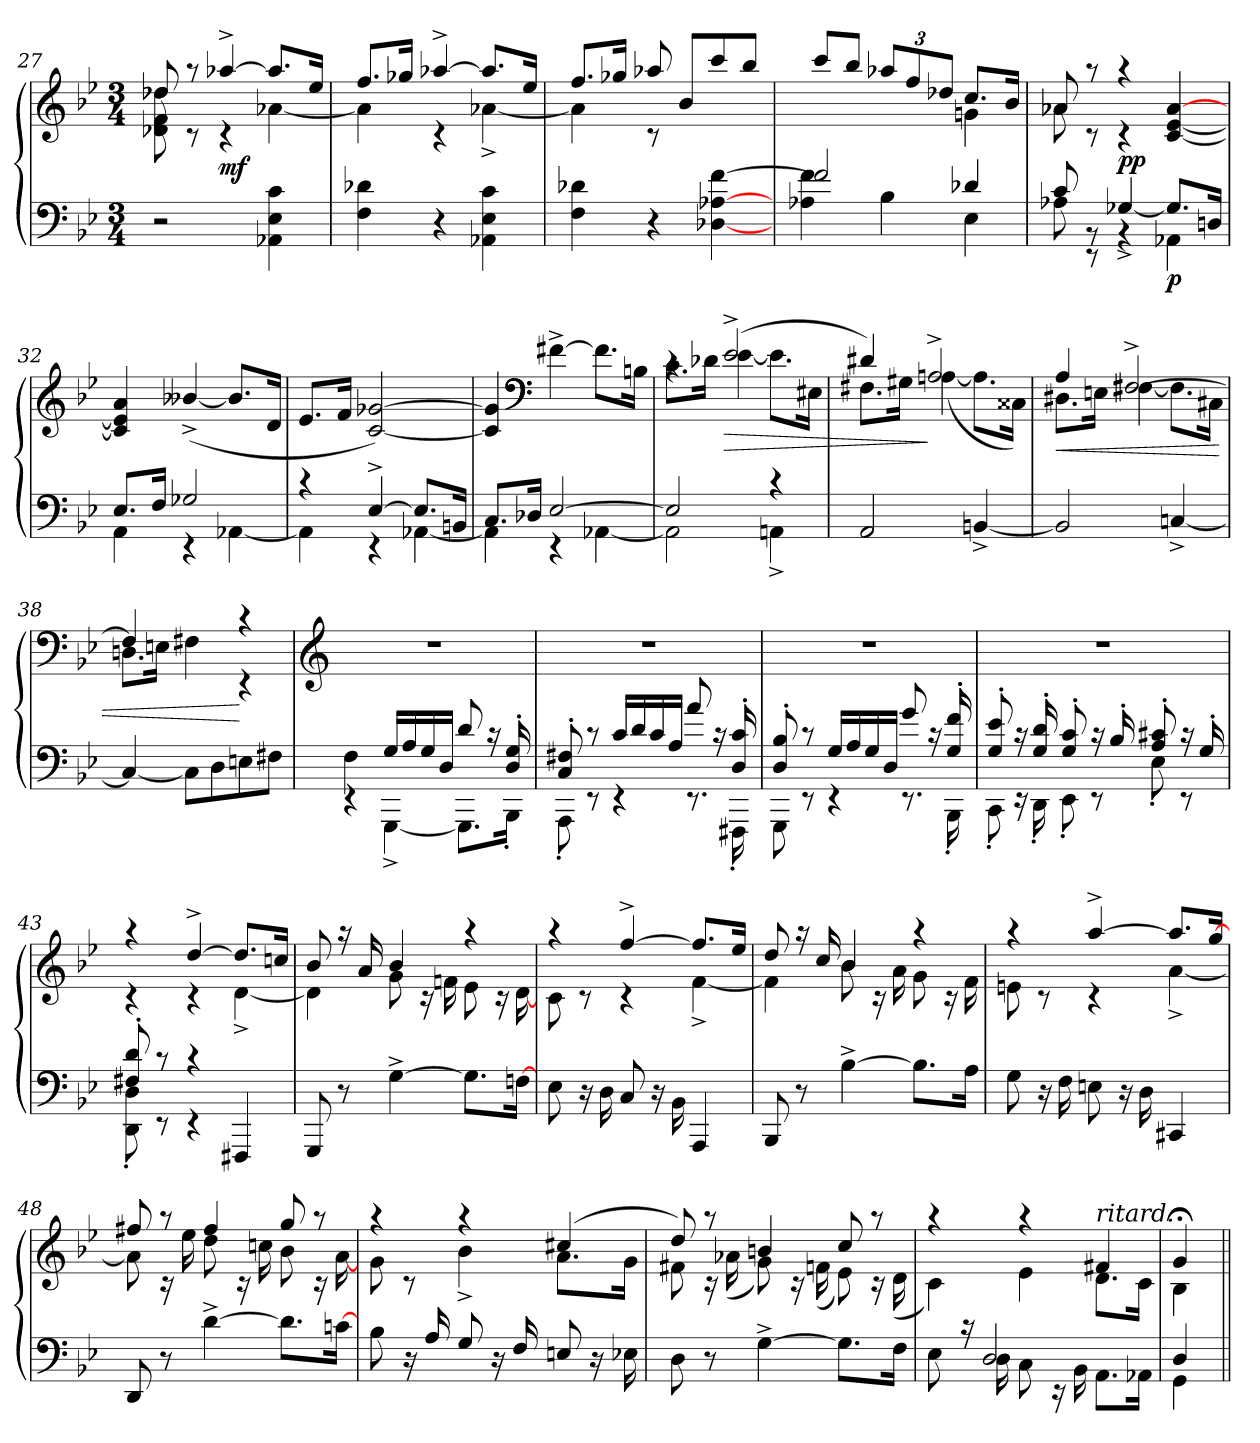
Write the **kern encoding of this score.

**kern	**kern	**dynam
*part1	*part1	*part1
*staff2	*staff1	*staff1/2
!!LO:LB:g=z
*clefF4	*clefG2	*
*k[b-e-]	*k[b-e-]	*
*B-:	*B-:	*
*M3/4	*M3/4	*
=27	=27	=27
*^	*^	*
*	*	*	*^	*
2r	2ryy	8dd-X/	8d-\ 8f\	8dd-X\	.
.	.	8raa	8rc	8ryy	.
!	!	!	!	!	!LO:DY:b
.	.	[>4aa-X^>/	4rc	4ryy	mf
4AA-X\ 4E-\ 4c\	4ryy	8.aa-/L]	[<4a-X\	4ryy	.
.	.	16ee-/Jk	.	.	.
*	*	*	*v	*v	*
=28	=28	=28	=28	=28
*	*^	*	*	*
2ryy	4F\ 4d-X\	2ryy	8.ff/L	4a-\]	.
.	.	.	16gg-X/Jk	.	.
.	4r	.	[>4aa-X^>/	4rc	.
4ryy	4AA-X\ 4E-\ 4c\	4ryy	8.aa-/L]	[<4a-X^<\	.
.	.	.	16ee-/Jk	.	.
=29	=29	=29	=29	=29	=29
2ryy	4F\ 4d-X\	2ryy	8.ff/L	4a-\]	.
.	.	.	16gg-X/Jk	.	.
.	4r	.	8aa-X/	8rc	.
.	.	.	8b-/L	8ryy	.
4ryy	[4D-X\ [4A-X\ [4f\	4ryy	8ccc/	4ryy	.
.	.	.	8bb-/J	.	.
=30	=30	=30	=30	=30	=30
2ryy	2f/]	4A-\ 4f\	8ccc/L	2ryy	.
.	.	.	8bb-/J	.	.
*	*	*	*Xbrackettup	*	*
.	.	4B-\	12aa-X/L	.	.
.	.	.	12ff/	.	.
.	.	.	12dd-X/J	.	.
4ryy	4d-X/	4E-\	8.cc/L	4gni\	.
.	.	.	16b-/Jk	.	.
!!LO:PB:g=z	!!
=31	=31	=31	=31	=31	=31
2ryy	8c/	8A-X\	8a-X/	8a-\	.
.	8rEE	8r	8raa	8rc	.
!	!	!	!	!	!LO:DY:b
!	!	!	!	!	!LO:DY:n=1:b
.	[>4G-X^>/	4r	4raa	4rc	p p
!	!	!	!	!	!LO:DY:n=2:b=2
4ryy	8.G-/L]	4AA-X\	[>4c/ [>4e-/ [>4a-/	4ryy	p
.	16Dni/Jk	.	.	.	.
*	*v	*v	*	*	*
!!LO:LB:g=z	!!
=32	=32	=32	=32	=32
8.E-/L	4AA\	4c/] 4e-/] 4a/	2ryy	.
16F/Jk	.	.	.	.
2G-X/	4rEE	(>[4b--X^>/	.	.
.	[<4AA-X\	8.b--/L]	4ryy	.
.	.	16d/Jk	.	.
=33	=33	=33	=33	=33
4rc	4AA-\]	8.e-/L	2ryy	.
.	.	16f/Jk	.	.
[>4E-^>/	4rEE	[2c/ [2g-X/)	.	.
8.E-/L]	[<4AA-X\	.	4ryy	.
16BBn/Jk	.	.	.	.
=34	=34	=34	=34	=34
8.C/L	4AA-\]	4c/] 4g-/]	4ryy	.
16D-/Jk	.	.	.	.
*	*	*clefF4	*	*
[>2E-/	4rEE	[4f#X^>\	4ryy	.
.	[<4AA-X\	8.f#\L]	4ryy	.
.	.	16Bn\Jk	.	.
=35	=35	=35	=35	=35
2E-/]	2AA-\]	4rc	8.c\L	.
.	.	.	16d-X\Jk	.
!	!	!	!	!LO:HP:b
.	.	(>2e-^>/	[<4e-\	>
4rc	4AAn^<\	.	8.e-\L]	.
.	.	.	16E#X\Jk	.
!!LO:LB:g=z	!!
=36	=36	=36	=36	=36
2AA/	2ryy	4d#X/)	8.F#X\L	.
.	.	.	16G#X\Jk	.
.	.	2Ani^>/	(>[<4A\	]
[4BBn^</	4ryy	.	8.A\L]	.
.	.	.	16C##X\Jk)	.
!!LO:LB:g=z	!!
=37	=37	=37	=37	=37
!	!	!	!	!LO:HP:b
2BB/]	2ryy	4A/	8.D#X\L	<
.	.	.	16En\Jk	.
.	.	[>2F#X^>/	[<4F#\	.
[4Cni^</	4ryy	.	8.F#\L]	.
.	.	.	16C#X\Jk	.
=38	=38	=38	=38	=38
4C/_	2ryy	4F#/]	8.Dni\L	.
.	.	.	16En\Jk	.
8C\L]	.	4F#X\	4ryy	.
8D\	.	.	.	.
8En\	4ryy	4rc	4rEE	[
8F#X\J	.	.	.	.
=39	=39	=39	=39	=39
*	*	*clefG2	*	*
4F\	4rEE	2.r	2ryy	.
16G/LL	[<4GGG^<\	.	.	.
16A/	.	.	.	.
16G/	.	.	.	.
16D/JJ	.	.	.	.
8d/	8.GGG\L]	.	4ryy	.
16rc	.	.	.	.
16D/'> 16G/'>	16BBB-'<\Jk	.	.	.
!!LO:LB:g=z	!!
=40	=40	=40	=40	=40
8C/'> 8F#X/'>	8AAA'<\	2.r	2ryy	.
8rc	8rEE	.	.	.
16c/LL	4rEE	.	.	.
16d/	.	.	.	.
16c/	.	.	.	.
16A/JJ	.	.	.	.
8a/	8.rEE	.	4ryy	.
16rc	.	.	.	.
16D/'> 16c/'>	16FFF#X'<\	.	.	.
!!LO:LB:g=z	!!
=41	=41	=41	=41	=41
8D/'> 8B-/'>	8GGG\	2.r	2ryy	.
8rc	8rEE	.	.	.
16G/LL	4rEE	.	.	.
16A/	.	.	.	.
16G/	.	.	.	.
16D/JJ	.	.	.	.
8g/	8.rEE	.	4ryy	.
16rc	.	.	.	.
16G/'> 16f/'>	16BBB-'<\	.	.	.
=42	=42	=42	=42	=42
8G/'> 8e-/'>	8CC'<\	2.r	2ryy	.
16rc	16rEE	.	.	.
16G/'> 16d/'>	16DD'<\	.	.	.
8G/'> 8c/'>	8EE-'<\	.	.	.
16rc	8rEE	.	.	.
16B-'>/	.	.	.	.
8A/'> 8c#X/'>	8E-'<\	.	4ryy	.
16rc	8rEE	.	.	.
16G'>/	.	.	.	.
=43	=43	=43	=43	=43
8F#X/'> 8d/'>	8DD\'< 8D\'<	4raa	4rc	.
8rc	8rEE	.	.	.
4rc	4rEE	[>4dd^>/	4rc	.
4FFF#X/	4ryy	8.dd/L]	[<4d^<\	.
.	.	16ccni/Jk	.	.
=44	=44	=44	=44	=44
8GGG/	2ryy	8b-/	4d\]	.
8r	.	16raa	.	.
.	.	16a/	.	.
[4G^>\	.	4b-/	8g\	.
.	.	.	16rc	.
.	.	.	16fni\	.
8.G\L]	4ryy	4raa	8e-\	.
.	.	.	16rc	.
[16Fni\Jk	.	.	[<16d\	.
*v	*v	*	*	*
!!LO:PB:g=z	!!
=45	=45	=45	=45
8E-\	4raa	8c\	.
16r	.	8rc	.
16D\	.	.	.
8C/	[>4ff^>/	4rc	.
16r	.	.	.
16BB-\	.	.	.
4AAA/	8.ff/L]	[<4f^<\	.
.	16ee-/Jk	.	.
=46	=46	=46	=46
8BBB-/	8dd/	4f\]	.
8r	16raa	.	.
.	16cc/	.	.
[4B-^>\	4b-/	8b-\	.
.	.	16rc	.
.	.	16a\	.
8.B-\L]	4raa	8g\	.
.	.	16rc	.
(>16A\Jk	.	16f\	.
=47	=47	=47	=47
8G\	4raa	8en\)	.
16r	.	8rc	.
16F\	.	.	.
8En\	[>4aa^>/	4rc	.
16r	.	.	.
16D\	.	.	.
4CC#X/	8.aa/L]	[<4a^<\	.
.	[>16gg/Jk	.	.
=48	=48	=48	=48
8DD/	8ff#X/	8a\]	.
8r	8raa	16rc	.
.	.	16ee-i\	.
[4d^>\	4ff#/	8dd\	.
.	.	16rc	.
.	.	16ccni\	.
8.d\L]	8gg/	8b-\	.
.	8raa	16rc	.
[16cni\Jk	.	[<16a\	.
!!LO:LB:g=z	!!
=49	=49	=49	=49
*^	*	*	*
8B-\	2ryy	4raa	8g\	.
16r	.	.	8rc	.
16A/	.	.	.	.
8G/	.	4raa	4b-^<\	.
16r	.	.	.	.
16F/	.	.	.	.
8En/	4ryy	(>4cc#X/	8.a\L	.
16r	.	.	.	.
16E-X\	.	.	16g\Jk	.
=50	=50	=50	=50	=50
8D\	2ryy	8dd/)	8f#X\	.
8r	.	8raa	16rc	.
.	.	.	(<16a-\	.
[4G^>\	.	4bn/	8g\)	.
.	.	.	16rc	.
.	.	.	(<16fn\	.
8.G\L]	4ryy	8cc/	8e-\)	.
.	.	8raa	16rc	.
16F\Jk	.	.	(<16d\	.
=51	=51	=51	=51	=51
8E-\	8ryy	4raa	4c\)	.
16rc	16ryy	.	.	.
2D/	16D\	.	.	.
.	8C\	4raa	4e-\	.
.	16rEE	.	.	.
.	16BB-i\	.	.	.
!	!	!LO:TX:a:i:t=ritard.	!	!
.	(<8.AA\L	4f#X/	8.d\L	.
16ryy	16AA-X\Jk	.	16c\Jk	.
=52	=52	=52	=52	=52
4D/	4GG\	4g;</)	4B-\	.
*v	*v	*	*	*
*	*v	*v	*
=||	=||	=||
*-	*-	*-
